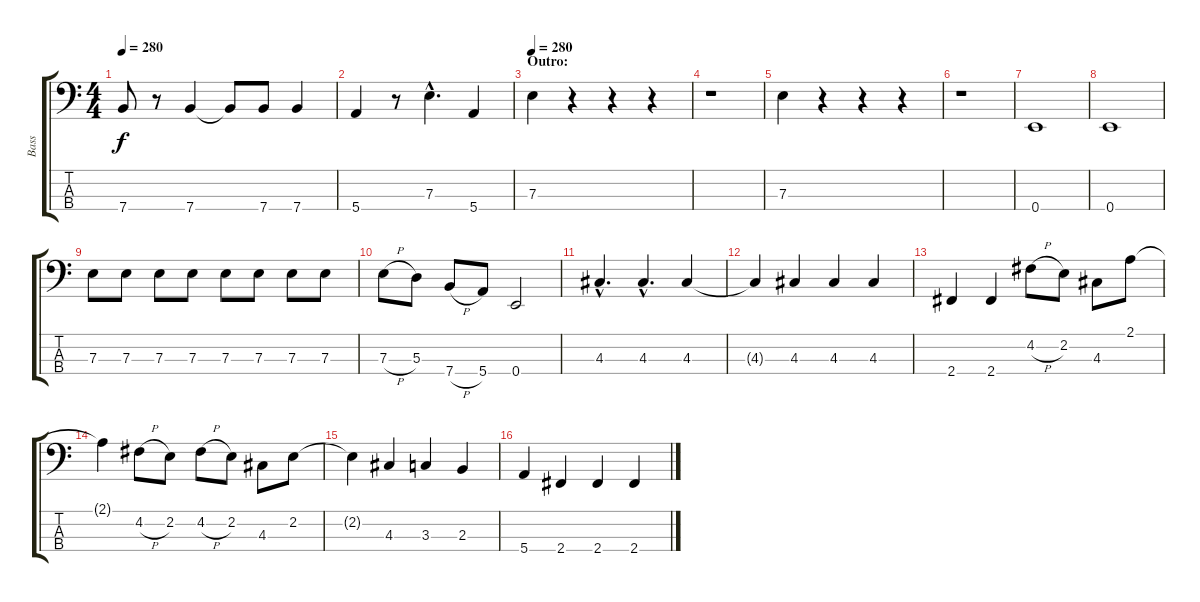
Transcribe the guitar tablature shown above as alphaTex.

\track ("Bass" "Bass") {instrument electricbassfinger}
\staff {score tabs}
\tuning (G2 D2 A1 E1) {hide}
\ts (4 4)
\tempo 280
\clef f4
\ks c
7.4.8{dy f} r.8 7.4.4 7.4{t}.8 7.4.8 7.4.4 |
5.4.4 r.8 7.3{hac}.4{d} 5.4.4 |
\section ("" "Outro:")
\tempo 280
7.3.4 r.4 r.4 r.4 |
r.1 |
7.3.4 r.4 r.4 r.4 |
r.1 |
0.4.1 |
0.4.1 |
7.3.8 7.3.8 7.3.8 7.3.8 7.3.8 7.3.8 7.3.8 7.3.8 |
7.3{h}.8 5.3.8 7.4{h}.8 5.4.8 0.4.2 |
4.3{hac}.4{d} 4.3{hac}.4{d} 4.3.4 |
4.3{t}.4 4.3.4 4.3.4 4.3.4 |
2.4.4 2.4.4 4.2{h}.8 2.2.8 4.3.8 2.1.8 |
2.1{t}.4 4.2{h}.8 2.2.8 4.2{h}.8 2.2.8 4.3.8 2.2.8 |
2.2{t}.4 4.3.4 3.3.4 2.3.4 |
5.4.4 2.4.4 2.4.4 2.4.4
